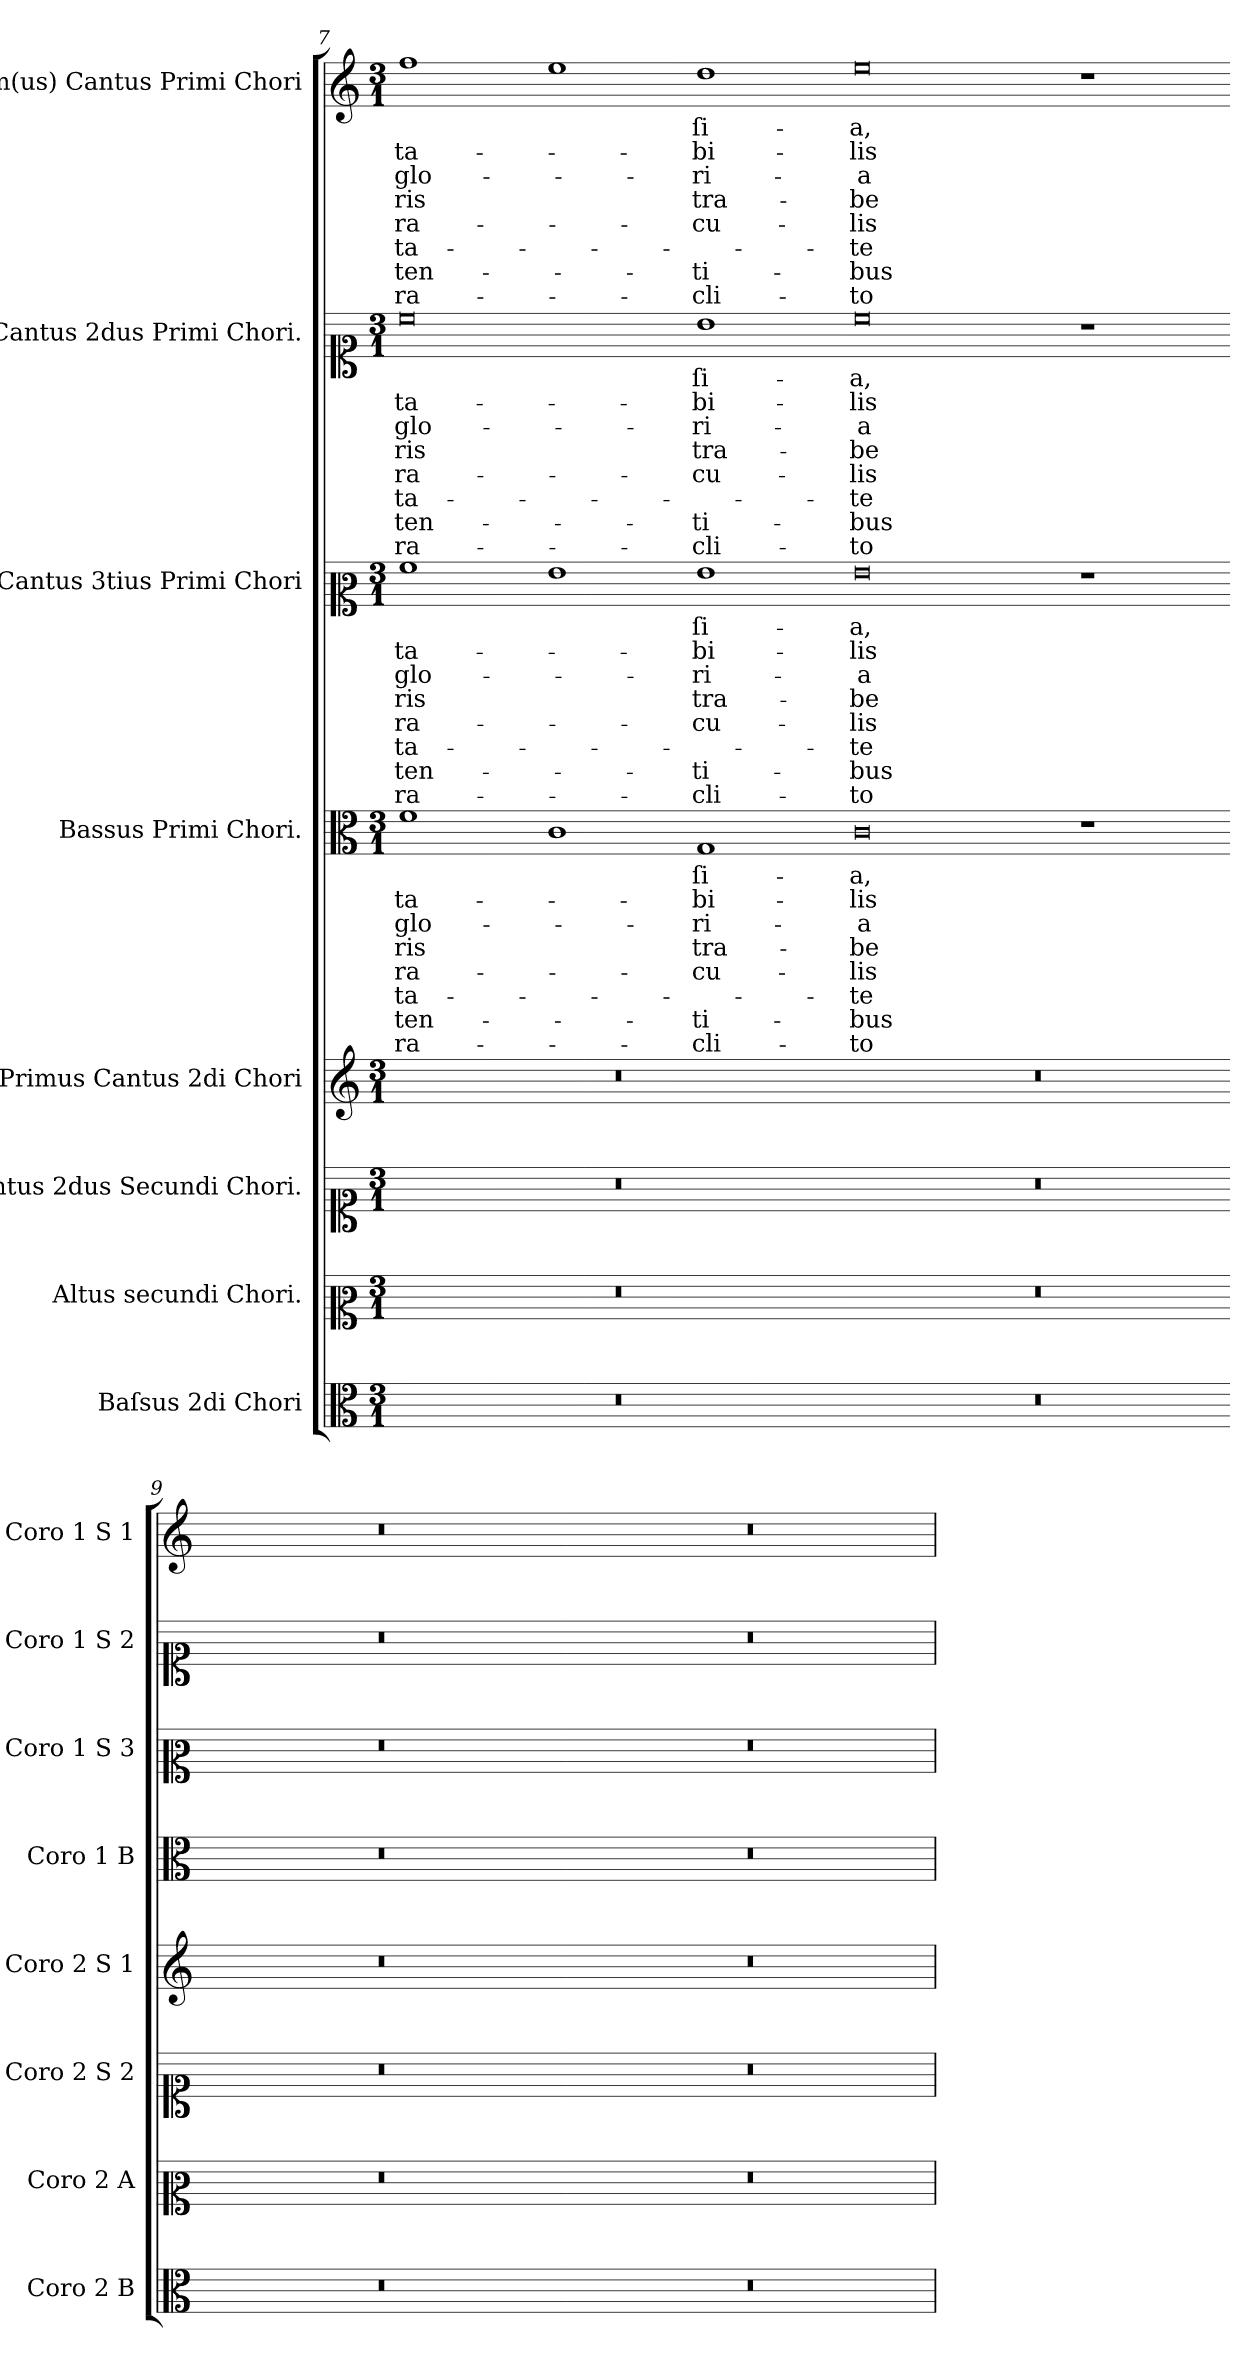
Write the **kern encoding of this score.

**kern	**kern	**kern	**kern	**kern	**text	**text	**text	**text	**text	**text	**text	**text	**kern	**text	**text	**text	**text	**text	**text	**text	**text	**kern	**text	**text	**text	**text	**text	**text	**text	**text	**kern	**text	**text	**text	**text	**text	**text	**text	**text
*part8	*part7	*part6	*part5	*part4	*part4	*part4	*part4	*part4	*part4	*part4	*part4	*part4	*part3	*part3	*part3	*part3	*part3	*part3	*part3	*part3	*part3	*part2	*part2	*part2	*part2	*part2	*part2	*part2	*part2	*part2	*part1	*part1	*part1	*part1	*part1	*part1	*part1	*part1	*part1
*staff8	*staff7	*staff6	*staff5	*staff4	*staff4	*staff4	*staff4	*staff4	*staff4	*staff4	*staff4	*staff4	*staff3	*staff3	*staff3	*staff3	*staff3	*staff3	*staff3	*staff3	*staff3	*staff2	*staff2	*staff2	*staff2	*staff2	*staff2	*staff2	*staff2	*staff2	*staff1	*staff1	*staff1	*staff1	*staff1	*staff1	*staff1	*staff1	*staff1
*I"Baſsus 2di Chori	*I"Altus secundi Chori.	*I"Cantus 2dus Secundi Chori.	*I"Primus Cantus 2di Chori	*I"Bassus Primi Chori.	*	*	*	*	*	*	*	*	*I"Cantus 3tius Primi Chori	*	*	*	*	*	*	*	*	*I"Cantus 2dus Primi Chori.	*	*	*	*	*	*	*	*	*I"Im(us) Cantus Primi Chori	*	*	*	*	*	*	*	*
*I'Coro 2 B	*I'Coro 2 A	*I'Coro 2 S 2	*I'Coro 2 S 1	*I'Coro 1 B	*	*	*	*	*	*	*	*	*I'Coro 1 S 3	*	*	*	*	*	*	*	*	*I'Coro 1 S 2	*	*	*	*	*	*	*	*	*I'Coro 1 S 1	*	*	*	*	*	*	*	*
*clefC3	*clefC2	*clefC1	*clefG2	*clefC3	*	*	*	*	*	*	*	*	*clefC2	*	*	*	*	*	*	*	*	*clefC1	*	*	*	*	*	*	*	*	*clefG2	*	*	*	*	*	*	*	*
*k[]	*k[]	*k[]	*k[]	*k[]	*	*	*	*	*	*	*	*	*k[]	*	*	*	*	*	*	*	*	*k[]	*	*	*	*	*	*	*	*	*k[]	*	*	*	*	*	*	*	*
*C:	*C:	*C:	*C:	*C:	*	*	*	*	*	*	*	*	*C:	*	*	*	*	*	*	*	*	*C:	*	*	*	*	*	*	*	*	*C:	*	*	*	*	*	*	*	*
*M3/1	*M3/1	*M3/1	*M3/1	*M3/1	*	*	*	*	*	*	*	*	*M3/1	*	*	*	*	*	*	*	*	*M3/1	*	*	*	*	*	*	*	*	*M3/1	*	*	*	*	*	*	*	*
=7	=7	=7	=7	=7	=7	=7	=7	=7	=7	=7	=7	=7	=7	=7	=7	=7	=7	=7	=7	=7	=7	=7	=7	=7	=7	=7	=7	=7	=7	=7	=7	=7	=7	=7	=7	=7	=7	=7	=7
0.r	0.r	0.r	0.r	1f	.	-ta-	glo-	-ris	-ra-	-ta-	-ten-	-ra-	1a	.	-ta-	glo-	-ris	-ra-	-ta-	-ten-	-ra-	0cc	.	-ta-	glo-	-ris	-ra-	-ta-	-ten-	-ra-	1ff	.	-ta-	glo-	-ris	-ra-	-ta-	-ten-	-ra-
.	.	.	.	1c	.	.	.	.	.	.	.	.	1g	.	.	.	.	.	.	.	.	.	.	.	.	.	.	.	.	.	1ee	.	.	.	.	.	.	.	.
.	.	.	.	1G	-ſi-	-bi-	-ri-	tra-	-cu-	.	-ti-	-cli-	1g	-ſi-	-bi-	-ri-	tra-	-cu-	.	-ti-	-cli-	1b	-ſi-	-bi-	-ri-	tra-	-cu-	.	-ti-	-cli-	1dd	-ſi-	-bi-	-ri-	tra-	-cu-	.	-ti-	-cli-
=8-	=8-	=8-	=8-	=8-	=8-	=8-	=8-	=8-	=8-	=8-	=8-	=8-	=8-	=8-	=8-	=8-	=8-	=8-	=8-	=8-	=8-	=8-	=8-	=8-	=8-	=8-	=8-	=8-	=8-	=8-	=8-	=8-	=8-	=8-	=8-	=8-	=8-	=8-	=8-
0.r	0.r	0.r	0.r	0c	-a,	-lis	-a	-be	-lis	-te	-bus	-to	0g	-a,	-lis	-a	-be	-lis	-te	-bus	-to	0cc	-a,	-lis	-a	-be	-lis	-te	-bus	-to	0ee	-a,	-lis	-a	-be	-lis	-te	-bus	-to
.	.	.	.	1r	.	.	.	.	.	.	.	.	1r	.	.	.	.	.	.	.	.	1r	.	.	.	.	.	.	.	.	1r	.	.	.	.	.	.	.	.
=9-	=9-	=9-	=9-	=9-	=9-	=9-	=9-	=9-	=9-	=9-	=9-	=9-	=9-	=9-	=9-	=9-	=9-	=9-	=9-	=9-	=9-	=9-	=9-	=9-	=9-	=9-	=9-	=9-	=9-	=9-	=9-	=9-	=9-	=9-	=9-	=9-	=9-	=9-	=9-
0.r	0.r	0.r	0.r	0.r	.	.	.	.	.	.	.	.	0.r	.	.	.	.	.	.	.	.	0.r	.	.	.	.	.	.	.	.	0.r	.	.	.	.	.	.	.	.
=10-	=10-	=10-	=10-	=10-	=10-	=10-	=10-	=10-	=10-	=10-	=10-	=10-	=10-	=10-	=10-	=10-	=10-	=10-	=10-	=10-	=10-	=10-	=10-	=10-	=10-	=10-	=10-	=10-	=10-	=10-	=10-	=10-	=10-	=10-	=10-	=10-	=10-	=10-	=10-
0.r	0.r	0.r	0.r	0.r	.	.	.	.	.	.	.	.	0.r	.	.	.	.	.	.	.	.	0.r	.	.	.	.	.	.	.	.	0.r	.	.	.	.	.	.	.	.
=	=	=	=	=	=	=	=	=	=	=	=	=	=	=	=	=	=	=	=	=	=	=	=	=	=	=	=	=	=	=	=	=	=	=	=	=	=	=	=
*-	*-	*-	*-	*-	*-	*-	*-	*-	*-	*-	*-	*-	*-	*-	*-	*-	*-	*-	*-	*-	*-	*-	*-	*-	*-	*-	*-	*-	*-	*-	*-	*-	*-	*-	*-	*-	*-	*-	*-
